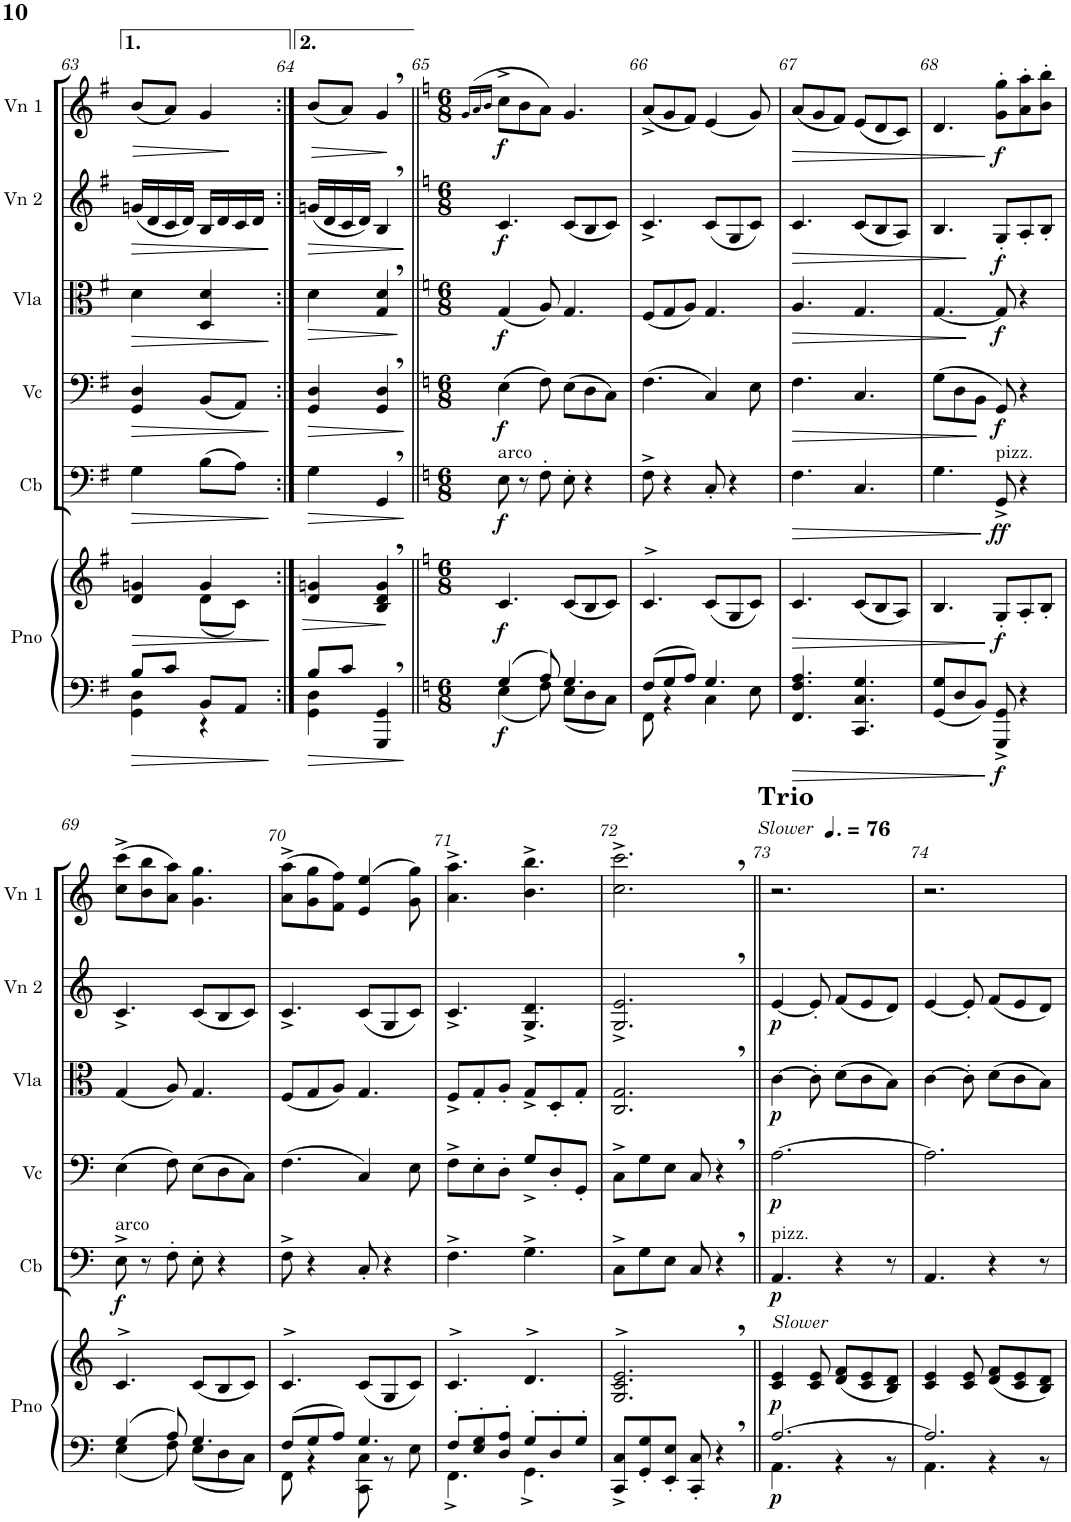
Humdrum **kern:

**kern	**kern	**dynam	**kern	**dynam	**kern	**dynam	**kern	**dynam	**kern	**dynam	**kern	**dynam
*part6	*part6	*part6	*part5	*part5	*part4	*part4	*part3	*part3	*part2	*part2	*part1	*part1
*staff7	*staff6	*staff6/7	*staff5	*staff5	*staff4	*staff4	*staff3	*staff3	*staff2	*staff2	*staff1	*staff1
*I"Piano	*	*	*I"Contrabass	*	*I"Violoncello	*	*I"Viola	*	*I"Violin 2	*	*I"Violin 1	*
*I'Pno	*	*	*I'Cb	*	*I'Vc	*	*I'Vla	*	*I'Vn 2	*	*I'Vn 1	*
!!LO:PB:g=z
*clefF4	*clefG2	*	*clefF4	*	*clefF4	*	*clefC3	*	*clefG2	*	*clefG2	*
*	*	*	*Trd7c12	*	*	*	*	*	*	*	*	*
*k[f#]	*k[f#]	*	*k[f#]	*	*k[f#]	*	*k[f#]	*	*k[f#]	*	*k[f#]	*
*M2/4	*M2/4	*	*M2/4	*	*M2/4	*	*M2/4	*	*M2/4	*	*M2/4	*
=63	=63	=63	=63	=63	=63	=63	=63	=63	=63	=63	=63	=63
!	!	!LO:HP:b=2	!	!	!	!	!	!	!	!	!	!
*^	*	*	*	*	*	*	*	*	*	*	*	*
!	!	!	!LO:HP:n=1:b	!	!LO:HP:b	!	!LO:HP:b	!	!LO:HP:b	!	!LO:HP:b	!	!LO:HP:b
*	*	*^	*	*	*	*	*	*	*	*	*	*	*
8B/L	4GG\ 4D\	4d/ 4gn/	4ryy	> >	4G\	>	4GG/ 4D/	>	4d\	>	(16gn/LL	>	(8b/L	>
.	.	.	.	.	.	.	.	.	.	.	16d/	.	.	.
8c/J	.	.	.	.	.	.	.	.	.	.	16c/	.	8a/J)	.
.	.	.	.	.	.	.	.	.	.	.	16d/JJ)	.	.	.
8BB/L	4r	4g/	(8d\L	.	(8B\L	.	(8BB/L	.	4D/ 4d/	.	16B/LL	.	4g/	.
.	.	.	.	.	.	.	.	.	.	.	16d/	.	.	.
8AA/J	.	.	8c\J)	.	8A\J)	.	8AA/J)	.	.	.	16c/	.	.	.
.	.	.	.	.	.	.	.	.	.	.	16d/JJ	.	.	.
*v	*v	*	*	*	*	*	*	*	*	*	*	*	*	*
*	*v	*v	*	*	*	*	*	*	*	*	*	*	*
.	.	]	.	.	.	]	.	]	.	]	.	]
=64:|!	=64:|!	=64:|!	=64:|!	=64:|!	=64:|!	=64:|!	=64:|!	=64:|!	=64:|!	=64:|!	=64:|!	=64:|!
!	!	!LO:HP:b=2	!	!	!	!	!	!	!	!	!	!
*^	*	*	*	*	*	*	*	*	*	*	*	*
!	!	!	!LO:HP:n=1:b	!	!LO:HP:b	!	!LO:HP:b	!	!LO:HP:b	!	!LO:HP:b	!	!LO:HP:b
8B/L	4GG\ 4D\	4d/ 4gn/	> >	4G\	>	4GG/ 4D/	>	4d\	>	(16gn/LL	>	(8b/L	>
.	.	.	.	.	.	.	.	.	.	16d/	.	.	.
8c/J	.	.	.	.	.	.	.	.	.	16c/	.	8a/J)	.
.	.	.	.	.	.	.	.	.	.	16d/JJ)	.	.	.
4GGG/, 4GG/,	4ryy	4B/, 4d/, 4g/,	.	4GG,/	.	4GG/, 4D/,	.	4G/, 4d/,	.	4B,/	.	4g,/	.
*v	*v	*	*	*	*	*	*	*	*	*	*	*	*
.	.	] ]	.	]	.	]	.	]	.	]	.	]
=65||	=65||	=65||	=65||	=65||	=65||	=65||	=65||	=65||	=65||	=65||	=65||	=65||
*k[]	*k[]	*	*k[]	*	*k[]	*	*k[]	*	*k[]	*	*k[]	*
*M6/8	*M6/8	*	*M6/8	*	*M6/8	*	*M6/8	*	*M6/8	*	*M6/8	*
.	.	.	.	.	.	.	.	.	.	.	(16qg/LL	.
.	.	.	.	.	.	.	.	.	.	.	16qa/	.
.	.	.	.	.	.	.	.	.	.	.	16qb/JJ	.
*^	*	*	*	*	*	*	*	*	*	*	*	*
!	!	!	!	!LO:TX:a:t=arco	!	!	!	!	!	!	!	!	!
!	!	!	!LO:DY:b=2	!	!	!	!	!	!	!	!	!	!
!	!	!	!LO:DY:n=1:b	!	!LO:DY:b	!	!LO:DY:b	!	!LO:DY:b	!	!LO:DY:b	!	!LO:DY:b
4G/	4E\	4.c/	f f	8E\	f	(4E\	f	(4G/	f	4.c/	f	8cc^\L	f
.	.	.	.	8r	.	.	.	.	.	.	.	8b\	.
8A/	8F\	.	.	8F'\	.	8F\)	.	8A/)	.	.	.	8a\J)	.
4.G/	8E\L	(8c/L	.	8E'\	.	(8E\L	.	4.G/	.	(8c/L	.	4.g/	.
.	8D\	8B/	.	4r	.	8D\	.	.	.	8B/	.	.	.
.	8C\J	8c/J)	.	.	.	8C\J)	.	.	.	8c/J)	.	.	.
=66	=66	=66	=66	=66	=66	=66	=66	=66	=66	=66	=66	=66	=66
8F/L	8FF\	4.c^>/	.	8F^\	.	(4.F\	.	(8F/L	.	4.c^/	.	(8a^/L	.
8G/	4r	.	.	4r	.	.	.	8G/	.	.	.	8g/	.
8A/J	.	.	.	.	.	.	.	8A/J)	.	.	.	8f/J)	.
4.G/	4C\	(8c/L	.	8C'/	.	4C/)	.	4.G/	.	(8c/L	.	(4e/	.
.	.	8G/	.	4r	.	.	.	.	.	8G/	.	.	.
.	8E\	8c/J)	.	.	.	8E\	.	.	.	8c/J)	.	8g/)	.
=67	=67	=67	=67	=67	=67	=67	=67	=67	=67	=67	=67	=67	=67
!	!	!	!	!	!	!	!LO:HP:b	!	!LO:HP:b	!	!LO:HP:b	!	!LO:HP:b
*v	*v	*	*	*	*	*	*	*	*	*	*	*	*
4.FF/ 4.F/ 4.A/	4.c/	.	4.F\	.	4.F\	>	4.A/	>	4.c/	>	(8a/L	>
.	.	.	.	.	.	.	.	.	.	.	8g/	.
.	.	.	.	.	.	.	.	.	.	.	8f/J)	.
4.CC/ 4.C/ 4.G/	(8c/L	.	4.C/	.	4.C/	.	4.G/	.	(8c/L	.	(8e/L	.
.	8B/	.	.	.	.	.	.	.	8B/	.	8d/	.
.	8A/J)	.	.	.	.	.	.	.	8A/J)	.	8c/J)	.
=68	=68	=68	=68	=68	=68	=68	=68	=68	=68	=68	=68	=68
8GG/ 8G/L	4.B/	.	4.G\	.	(8G\L	.	[4.G/	.	4.B/	.	4.d/	.
8D/	.	.	.	.	8D\	.	.	.	.	.	.	.
8BB/J	.	.	.	.	8BB\J	.	.	.	.	.	.	.
!	!	!	!LO:TX:a:t=pizz.	!	!	!	!	!	!	!	!	!
!	!	!LO:DY:n=1:b=2	!	!	!	!	!	!	!	!	!	!
!	!	!LO:DY:n=2:b	!	!LO:DY:n=1:b	!	!LO:DY:n=1:b	!	!LO:DY:n=1:b	!	!LO:DY:n=1:b	!	!LO:DY:n=1:b
8GGG/^ 8GG/^	8G'/L	] f f	8GG^/	] ff	8GG/)	] f	8G/]	] f	8G'/L	] f	8g\' 8gg\'L	] f
4r	8A'/	.	4r	.	4r	.	4r	.	8A'/	.	8a\' 8aa\'	.
.	8B'/J	.	.	.	.	.	.	.	8B'/J	.	8b\' 8bb\'J	.
!!LO:LB:g=z
=69	=69	=69	=69	=69	=69	=69	=69	=69	=69	=69	=69	=69
*^	*	*	*	*	*	*	*	*	*	*	*	*
!	!	!	!	!LO:TX:a:t=arco	!	!	!	!	!	!	!	!	!
!	!	!	!	!	!LO:DY:b	!	!	!	!	!	!	!	!
4G/	4E\	4.c^>/	.	8E^\	f	(4E\	.	(4G/	.	4.c^/	.	(8cc\^ 8ccc\^L	.
.	.	.	.	8r	.	.	.	.	.	.	.	8b\ 8bb\	.
8A/	8F\	.	.	8F'\	.	8F\)	.	8A/)	.	.	.	8a\ 8aa\J)	.
4.G/	8E\L	(8c/L	.	8E'\	.	(8E\L	.	4.G/	.	(8c/L	.	4.g\ 4.gg\	.
.	8D\	8B/	.	4r	.	8D\	.	.	.	8B/	.	.	.
.	8C\J	8c/J)	.	.	.	8C\J)	.	.	.	8c/J)	.	.	.
=70	=70	=70	=70	=70	=70	=70	=70	=70	=70	=70	=70	=70	=70
8F/L	8FF\	4.c^>/	.	8F^\	.	(4.F\	.	(8F/L	.	4.c^/	.	(8a\^ 8aa\^L	.
8G/	4r	.	.	4r	.	.	.	8G/	.	.	.	8g\ 8gg\	.
8A/J	.	.	.	.	.	.	.	8A/J)	.	.	.	8f\ 8ff\J)	.
4.G/	8CC\ 8C\	(8c/L	.	8C'/	.	4C/)	.	4.G/	.	(8c/L	.	(4e/ 4ee/	.
.	8r	8G/	.	4r	.	.	.	.	.	8G/	.	.	.
.	8E\	8c/J)	.	.	.	8E\	.	.	.	8c/J)	.	8g\ 8gg\)	.
=71	=71	=71	=71	=71	=71	=71	=71	=71	=71	=71	=71	=71	=71
8F'/L	4.FF^\	4.c^>/	.	4.F^\	.	8F^\L	.	8F^/L	.	4.c^/	.	4.a\^ 4.aa\^	.
8E/' 8G/'	.	.	.	.	.	8E'\	.	8G'/	.	.	.	.	.
8D/' 8A/'J	.	.	.	.	.	8D'\J	.	8A'/J	.	.	.	.	.
8G'/L	4.GG^\	4.d^>/	.	4.G^\	.	8G^/L	.	8G^/L	.	4.G/^ 4.d/^	.	4.b\^ 4.bb\^	.
8D'/	.	.	.	.	.	8D'/	.	8D'/	.	.	.	.	.
8G'/J	.	.	.	.	.	8GG'/J	.	8G'/J	.	.	.	.	.
*v	*v	*	*	*	*	*	*	*	*	*	*	*	*
=72	=72	=72	=72	=72	=72	=72	=72	=72	=72	=72	=72	=72
8CC/^ 8C/^L	2.G/^>, 2.c/^>, 2.e/^>,	.	8C^\L	.	8C^\L	.	2.C/, 2.G/,	.	2.G/^, 2.e/^,	.	2.cc\^, 2.ccc\^,	.
8GG/' 8G/'	.	.	8G\	.	8G\	.	.	.	.	.	.	.
8EE/' 8E/'J	.	.	8E\J	.	8E\J	.	.	.	.	.	.	.
8CC/' 8C/'	.	.	8C/	.	8C/	.	.	.	.	.	.	.
4r	.	.	4r	.	4r	.	.	.	.	.	.	.
=73||	=73||	=73||	=73||	=73||	=73||	=73||	=73||	=73||	=73||	=73||	=73||	=73||
*	*	*	*	*	*	*	*	*	*	*	*MM114	*
*^	*	*	*	*	*	*	*	*	*	*	*	*
!	!	!	!	!	!	!	!	!	!	!	!	!LO:TX:a:B:t=Trio	!
!	!	!	!	!	!	!	!	!	!	!	!	!LO:TX:a:i:t=Slower	!
!	!	!	!	!LO:TX:a:t=pizz.	!	!	!	!	!	!	!	!	!
!	!	!LO:TX:a:i:t=Slower	!	!	!	!	!	!	!	!	!	!	!
!	!	!	!LO:DY:b=2	!	!	!	!	!	!	!	!	!	!
!	!	!	!LO:DY:n=1:b	!	!LO:DY:b	!	!LO:DY:b	!	!LO:DY:b	!	!LO:DY:b	!	!
[2.A/	4.AA\	4c/ 4e/	p p	4.AA/	p	[2.A\	p	[4c\	p	[4e/	p	2.r	.
.	.	8c/ 8e/	.	.	.	.	.	8c'\]	.	8e'/]	.	.	.
.	4r	(8d/ 8f/L	.	4r	.	.	.	(8d\L	.	(8f/L	.	.	.
.	.	8c/ 8e/	.	.	.	.	.	8c\	.	8e/	.	.	.
.	8r	8B/ 8d/J)	.	8r	.	.	.	8B\J)	.	8d/J)	.	.	.
=74	=74	=74	=74	=74	=74	=74	=74	=74	=74	=74	=74	=74	=74
2.A/]	4.AA\	4c/ 4e/	.	4.AA/	.	2.A\]	.	[4c\	.	[4e/	.	2.r	.
.	.	8c/ 8e/	.	.	.	.	.	8c'\]	.	8e'/]	.	.	.
.	4r	(8d/ 8f/L	.	4r	.	.	.	(8d\L	.	(8f/L	.	.	.
.	.	8c/ 8e/	.	.	.	.	.	8c\	.	8e/	.	.	.
.	8r	8B/ 8d/J)	.	8r	.	.	.	8B\J)	.	8d/J)	.	.	.
*v	*v	*	*	*	*	*	*	*	*	*	*	*	*
=	=	=	=	=	=	=	=	=	=	=	=	=
*-	*-	*-	*-	*-	*-	*-	*-	*-	*-	*-	*-	*-
